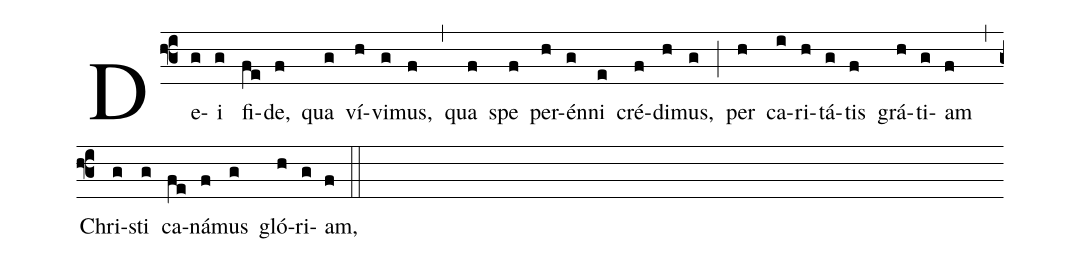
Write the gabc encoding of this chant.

%%
(f3)De(g)i(g) fi(fe)de,(f) qua(g) ví(h)vi(g)mus,(f) (,)
qua(f) spe(f) per(h)én(g)ni(e) cré(f)di(h)mus,(g) (;)
per(h) ca(i)ri(h)tá(g)tis(f) grá(h)ti(g)am(f) (,)
Chri(g)sti(g) ca(fe)ná(f)mus(g) gló(h)ri(g)am,(f) (::)
